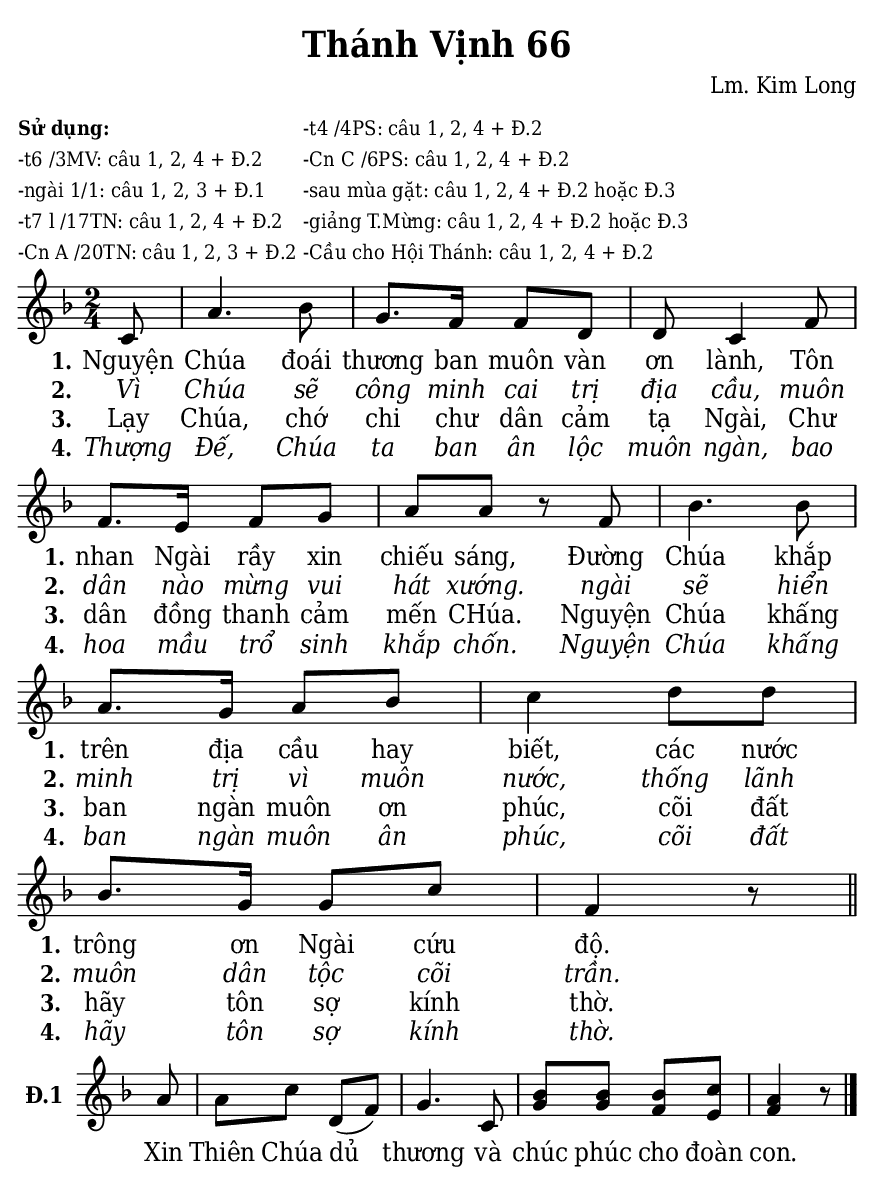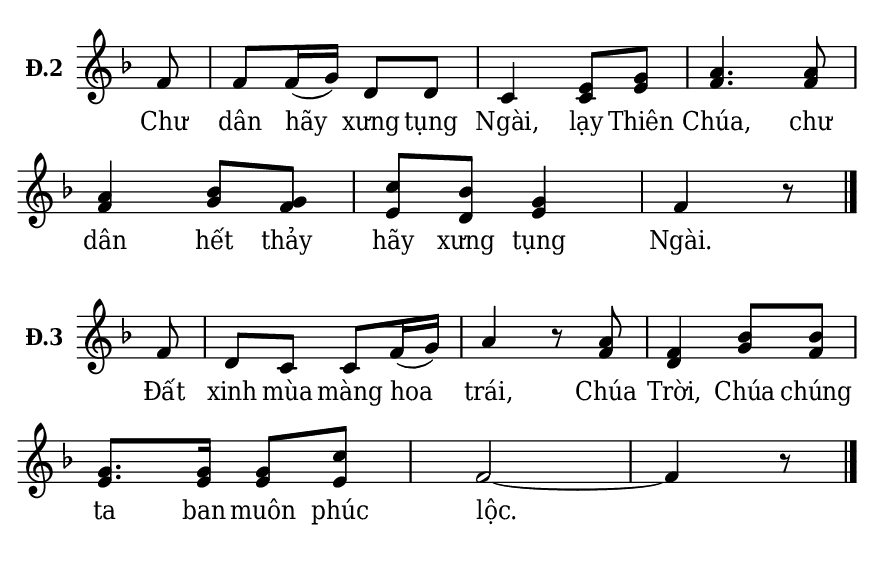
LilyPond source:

% Cài đặt chung
\version "2.22.1"
\include "english.ly"

\header {
  title = "Thánh Vịnh 66"
  composer = "Lm. Kim Long"
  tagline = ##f
}

% mã nguồn cho những chức năng chưa hỗ trợ trong phiên bản lilypond hiện tại
% cung cấp bởi cộng đồng lilypond khi gửi email đến lilypond-user@gnu.org
% in số phiên khúc trên mỗi dòng
#(define (add-grob-definition grob-name grob-entry)
     (set! all-grob-descriptions
           (cons ((@@ (lily) completize-grob-entry)
                  (cons grob-name grob-entry))
                 all-grob-descriptions)))

#(add-grob-definition
    'StanzaNumberSpanner
    `((direction . ,LEFT)
      (font-series . bold)
      (padding . 1.0)
      (side-axis . ,X)
      (stencil . ,ly:text-interface::print)
      (X-offset . ,ly:side-position-interface::x-aligned-side)
      (Y-extent . ,grob::always-Y-extent-from-stencil)
      (meta . ((class . Spanner)
               (interfaces . (font-interface
                              side-position-interface
                              stanza-number-interface
                              text-interface))))))

\layout {
    \context {
      \Global
      \grobdescriptions #all-grob-descriptions
    }
    \context {
      \Score
      \remove Stanza_number_align_engraver
      \consists
        #(lambda (context)
           (let ((texts '())
                 (syllables '()))
             (make-engraver
              (acknowledgers
               ((stanza-number-interface engraver grob source-engraver)
                  (set! texts (cons grob texts)))
               ((lyric-syllable-interface engraver grob source-engraver)
                  (set! syllables (cons grob syllables))))
              ((stop-translation-timestep engraver)
                 (for-each
                  (lambda (text)
                    (for-each
                     (lambda (syllable)
                       (ly:pointer-group-interface::add-grob
                        text
                        'side-support-elements
                        syllable))
                     syllables))
                  texts)
                 (set! syllables '())))))
    }
    \context {
      \Lyrics
      \remove Stanza_number_engraver
      \consists
        #(lambda (context)
           (let ((text #f)
                 (last-stanza #f))
             (make-engraver
              ((process-music engraver)
                 (let ((stanza (ly:context-property context 'stanza #f)))
                   (if (and stanza (not (equal? stanza last-stanza)))
                       (let ((column (ly:context-property context
'currentCommandColumn)))
                         (set! last-stanza stanza)
                         (if text
                             (ly:spanner-set-bound! text RIGHT column))
                         (set! text (ly:engraver-make-grob engraver
'StanzaNumberSpanner '()))
                         (ly:grob-set-property! text 'text stanza)
                         (ly:spanner-set-bound! text LEFT column)))))
              ((finalize engraver)
                 (if text
                     (let ((column (ly:context-property context
'currentCommandColumn)))
                       (ly:spanner-set-bound! text RIGHT column)))))))
      \override StanzaNumberSpanner.horizon-padding = 10000
    }
}

stanzaReminderOff =
  \temporary \override StanzaNumberSpanner.after-line-breaking =
     #(lambda (grob)
        ;; Can be replaced with (not (first-broken-spanner? grob)) in 2.23.
        (if (let ((siblings (ly:spanner-broken-into (ly:grob-original grob))))
              (and (pair? siblings)
                   (not (eq? grob (car siblings)))))
            (ly:grob-suicide! grob)))

stanzaReminderOn = \undo \stanzaReminderOff
% kết thúc mã nguồn

% Nhạc
nhacPhanMot = \relative c' {
  \key f \major
  \time 2/4
  \partial 8 c8 |
  a'4. bf8 |
  g8. f16 f8 d |
  d c4 f8 |
  f8. e16 f8 g |
  a a r f |
  bf4. bf8 |
  a8. g16 a8 bf |
  c4 d8 d |
  bf8. g16 g8 c |
  f,4 r8 \bar "||"
}

nhacPhanHai = \relative c'' {
  \key f \major
  \time 2/4
  \partial 8 a8 |
  a c d, (f) |
  g4. c,8 |
  <<
    {
      g'8 g f e |
      f4 r8 \bar "|."
    }
    {
      bf8 bf bf c |
      a4 r8
    }
  >>
}

nhacPhanBa = \relative c' {
  \key f \major
  \time 2/4
  \partial 8 f8 |
  f f16 (g) d8 d |
  c4
  <<
    {
      e8 g |
      a4. a8 |
      a4 bf8 g |
      c bf g4
    }
    {
      c,8 e |
      f4. f8 |
      f4 g8 f |
      e d e4
    }
  >>
  f4 r8 \bar "|."
}

nhacPhanBon = \relative c' {
  \key f \major
  \time 2/4
  \partial 8 f8 |
  d c c f16 (g) |
  a4 r8
  <<
    {
      a8 |
      f4 bf8 bf |
      g8. g16 g8 c
    }
    {
      f,8 |
      d4 g8 f |
      e8. e16 e8 e
    }
  >>
  f2 ~ |
  f4 r8 \bar "|."
}

% Lời
loiPhanMot = \lyricmode {
  <<
    {
      \set stanza = "1."
      Nguyện Chúa đoái thương ban muôn vàn ơn lành,
      Tôn nhan Ngài rầy xin chiếu sáng,
      Đường Chúa khắp trên địa cầu hay biết,
      các nước trông ơn Ngài cứu độ.
    }
    \new Lyrics {
	    \set associatedVoice = "beSop"
	    \set stanza = "2."
      \override Lyrics.LyricText.font-shape = #'italic
      Vì Chúa sẽ công minh cai trị địa cầu,
      muôn dân nào mừng vui hát xướng.
      ngài sẽ hiển minh trị vì muôn nước,
      thống lãnh muôn dân tộc cõi trần.
    }
    \new Lyrics {
	    \set associatedVoice = "beSop"
	    \set stanza = "3."
      Lạy Chúa, chớ chi chư dân cảm tạ Ngài,
      Chư dân đồng thanh cảm mến CHúa.
      Nguyện Chúa khấng ban ngàn muôn ơn phúc,
      cõi đất hãy tôn sợ kính thờ.
    }
    \new Lyrics {
	    \set associatedVoice = "beSop"
	    \set stanza = "4."
      \override Lyrics.LyricText.font-shape = #'italic
      Thượng Đế, Chúa ta ban ân lộc muôn ngàn,
      bao hoa mầu trổ sinh khắp chốn.
      Nguyện Chúa khấng ban ngàn muôn ân phúc,
      cõi đất hãy tôn sợ kính thờ.
    }
  >>
}

loiPhanHai = \lyricmode {
  Xin Thiên Chúa dủ thương và chúc phúc cho đoàn con.
}

loiPhanBa = \lyricmode {
  Chư dân hãy xưng tụng Ngài,
  lạy Thiên Chúa, chư dân hết thảy hãy xưng tụng Ngài.
}

loiPhanBon = \lyricmode {
  Đất xinh mùa màng hoa trái,
  Chúa Trời, Chúa chúng ta ban muôn phúc lộc.
}


% Dàn trang
\paper {
  #(set-paper-size "a5")
  top-margin = 3\mm
  bottom-margin = 3\mm
  left-margin = 3\mm
  right-margin = 3\mm
  indent = #0
  #(define fonts
	 (make-pango-font-tree "Deja Vu Serif Condensed"
	 		       "Deja Vu Serif Condensed"
			       "Deja Vu Serif Condensed"
			       (/ 20 20)))
  print-page-number = ##f
  ragged-bottom = ##t
}

\markup {
  \vspace #1
  %\fill-line {
    \column {
      \left-align {
        \line { \bold \small "Sử dụng:" }
        \line { \small "-t6 /3MV: câu 1, 2, 4 + Đ.2" }
        \line { \small "-ngài 1/1: câu 1, 2, 3 + Đ.1" }
        \line { \small "-t7 l /17TN: câu 1, 2, 4 + Đ.2" }
        \line { \small "-Cn A /20TN: câu 1, 2, 3 + Đ.2" }
      }
    }
    \column {
      \left-align {
        \line { \small "-t4 /4PS: câu 1, 2, 4 + Đ.2" }
        \line { \small "-Cn C /6PS: câu 1, 2, 4 + Đ.2" }
        \line { \small "-sau mùa gặt: câu 1, 2, 4 + Đ.2 hoặc Đ.3" }
        \line { \small "-giảng T.Mừng: câu 1, 2, 4 + Đ.2 hoặc Đ.3" }
        \line { \small "-Cầu cho Hội Thánh: câu 1, 2, 4 + Đ.2" }
      }
    }
  %}
}

\score {
  <<
    \new Staff <<
        \clef treble
        \new Voice = beSop {
          \nhacPhanMot
        }
      \new Lyrics \lyricsto beSop \loiPhanMot
    >>
  >>
  \layout {
    \override Lyrics.LyricSpace.minimum-distance = #1
    \override Score.BarNumber.break-visibility = ##(#f #f #f)
    \override Score.SpacingSpanner.uniform-stretching = ##t
    ragged-last = ##f
  }
}

\score {
  <<
    \new Staff \with {
      \remove "Time_signature_engraver"
      instrumentName = \markup { \bold "Đ.1" }} <<
        \clef treble
        \new Voice = beSop {
          \nhacPhanHai
        }
      \new Lyrics \lyricsto beSop \loiPhanHai
    >>
  >>
  \layout {
    indent = 10
    \override Lyrics.LyricSpace.minimum-distance = #0.6
    \override Score.BarNumber.break-visibility = ##(#f #f #f)
    \override Score.SpacingSpanner.uniform-stretching = ##t
    ragged-last = ##f
  }
}

\score {
  <<
    \new Staff \with {
      \remove "Time_signature_engraver"
      instrumentName = \markup { \bold "Đ.2" }} <<
        \clef treble
        \new Voice = beSop {
          \nhacPhanBa
        }
      \new Lyrics \lyricsto beSop \loiPhanBa
    >>
  >>
  \layout {
    indent = 10
    \override Lyrics.LyricSpace.minimum-distance = #0.45
    \override Score.BarNumber.break-visibility = ##(#f #f #f)
    \override Score.SpacingSpanner.uniform-stretching = ##t
    ragged-last = ##f
  }
}

\score {
  <<
    \new Staff \with {
      \remove "Time_signature_engraver"
      instrumentName = \markup { \bold "Đ.3" }} <<
        \clef treble
        \new Voice = beSop {
          \nhacPhanBon
        }
      \new Lyrics \lyricsto beSop \loiPhanBon
    >>
  >>
  \layout {
    indent = 10
    \override Lyrics.LyricSpace.minimum-distance = #0.45
    \override Score.BarNumber.break-visibility = ##(#f #f #f)
    \override Score.SpacingSpanner.uniform-stretching = ##t
    ragged-last = ##f
  }
}
